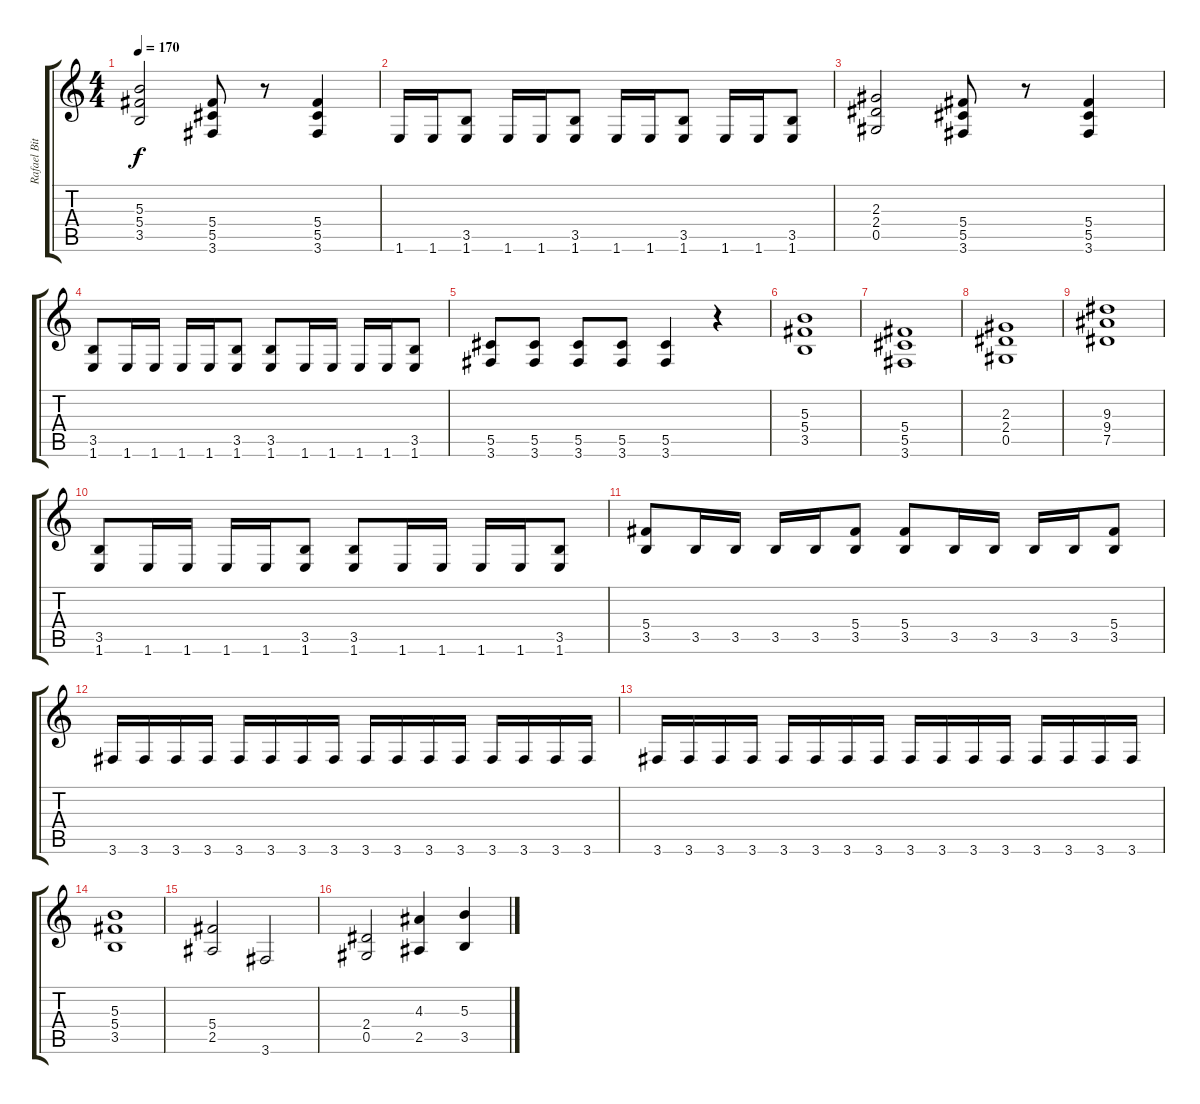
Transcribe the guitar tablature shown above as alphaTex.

\track ("Rafael Bittencourt" "Rafael Bit") {instrument distortionguitar}
\staff {score tabs}
\tuning (Eb4 Bb3 Gb3 Db3 Ab2 Eb2) {hide}
\ts (4 4)
\tempo 170
\clef g2
\ks c
(5.3 5.4 3.5).2{dy f} (5.4 5.5 3.6).8 r.8 (5.4 5.5 3.6).4 |
1.6.16 1.6.16 (3.5 1.6).8 1.6.16 1.6.16 (3.5 1.6).8 1.6.16 1.6.16 (3.5 1.6).8 1.6.16 1.6.16 (3.5 1.6).8 |
(2.3 2.4 0.5).2 (5.4 5.5 3.6).8 r.8 (5.4 5.5 3.6).4 |
(3.5 1.6).8 1.6.16 1.6.16 1.6.16 1.6.16 (3.5 1.6).8 (3.5 1.6).8 1.6.16 1.6.16 1.6.16 1.6.16 (3.5 1.6).8 |
(5.5 3.6).8 (5.5 3.6).8 (5.5 3.6).8 (5.5 3.6).8 (5.5 3.6).4 r.4 |
(5.3 5.4 3.5).1 |
(5.4 5.5 3.6).1 |
(2.3 2.4 0.5).1 |
(9.3 9.4 7.5).1 |
(3.5 1.6).8 1.6.16 1.6.16 1.6.16 1.6.16 (3.5 1.6).8 (3.5 1.6).8 1.6.16 1.6.16 1.6.16 1.6.16 (3.5 1.6).8 |
(5.4 3.5).8 3.5.16 3.5.16 3.5.16 3.5.16 (5.4 3.5).8 (5.4 3.5).8 3.5.16 3.5.16 3.5.16 3.5.16 (5.4 3.5).8 |
3.6.16 3.6.16 3.6.16 3.6.16 3.6.16 3.6.16 3.6.16 3.6.16 3.6.16 3.6.16 3.6.16 3.6.16 3.6.16 3.6.16 3.6.16 3.6.16 |
3.6.16 3.6.16 3.6.16 3.6.16 3.6.16 3.6.16 3.6.16 3.6.16 3.6.16 3.6.16 3.6.16 3.6.16 3.6.16 3.6.16 3.6.16 3.6.16 |
(5.3 5.4 3.5).1 |
(5.4 2.5).2 3.6.2 |
(2.4 0.5).2 (4.3 2.5).4 (5.3 3.5).4
